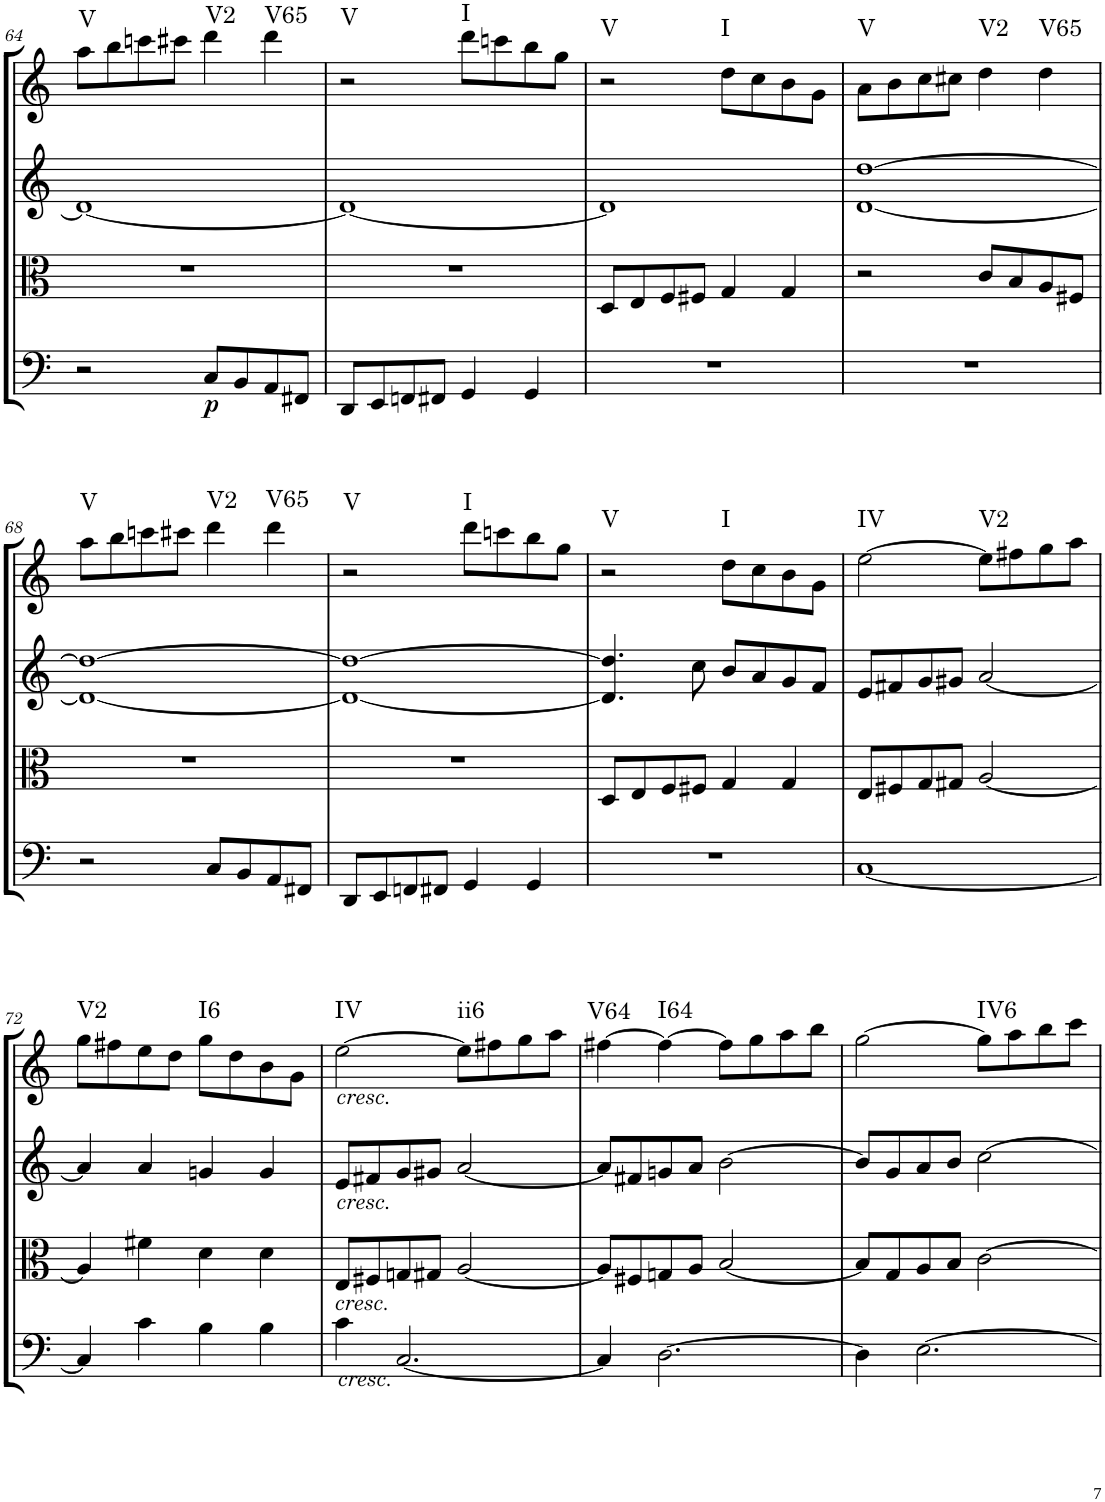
**kern	**dynam	**kern	**kern	**kern	**harte
*part4	*part4	*part3	*part2	*part1	*part1
*staff4	*staff4	*staff3	*staff2	*staff1	*
*I"Cello	*	*I"Viola	*I"2nd Violin	*I"1st Violin	*
!!LO:PB:g=z
*clefF4	*	*clefC3	*clefG2	*clefG2	*
*k[]	*	*k[]	*k[]	*k[]	*
*M2/2	*	*M2/2	*M2/2	*M2/2	*
*met(c|)	*	*met(c|)	*met(c|)	*met(c|)	*
=64	=64	=64	=64	=64	=64
!	!	!	!	!	!LO:H:kt=V
2r	.	1r	1d_	8aa\L	N
.	.	.	.	8bb\	.
.	.	.	.	8cccn\	.
.	.	.	.	8ccc#X\J	.
!	!LO:DY:b	!	!	!	!LO:H:kt=V2
8C/L	p	.	.	4ddd\	N
8BB/	.	.	.	.	.
!	!	!	!	!	!LO:H:kt=V65
8AA/	.	.	.	4ddd\	N
8FF#X/J	.	.	.	.	.
=65	=65	=65	=65	=65	=65
!	!	!	!	!	!LO:H:kt=V
8DD/L	.	1r	1d_	2r	N
8EE/	.	.	.	.	.
8FFn/	.	.	.	.	.
8FF#X/J	.	.	.	.	.
!	!	!	!	!	!LO:H:kt=I
4GG/	.	.	.	8ddd\L	N
.	.	.	.	8cccn\	.
4GG/	.	.	.	8bb\	.
.	.	.	.	8gg\J	.
=66	=66	=66	=66	=66	=66
!	!	!	!	!	!LO:H:kt=V
1r	.	8D/L	1d]	2r	N
.	.	8E/	.	.	.
.	.	8F/	.	.	.
.	.	8F#X/J	.	.	.
!	!	!	!	!	!LO:H:kt=I
.	.	4G/	.	8dd\L	N
.	.	.	.	8cc\	.
.	.	4G/	.	8b\	.
.	.	.	.	8g\J	.
=67	=67	=67	=67	=67	=67
!	!	!	!	!	!LO:H:kt=V
1r	.	2r	[1d [1dd	8a\L	N
.	.	.	.	8b\	.
.	.	.	.	8cc\	.
.	.	.	.	8cc#X\J	.
!	!	!	!	!	!LO:H:kt=V2
.	.	8c/L	.	4dd\	N
.	.	8B/	.	.	.
!	!	!	!	!	!LO:H:kt=V65
.	.	8A/	.	4dd\	N
.	.	8F#X/J	.	.	.
!!LO:LB:g=z
=68	=68	=68	=68	=68	=68
!	!	!	!	!	!LO:H:kt=V
2r	.	1r	1d_ 1dd_	8aa\L	N
.	.	.	.	8bb\	.
.	.	.	.	8cccn\	.
.	.	.	.	8ccc#X\J	.
!	!	!	!	!	!LO:H:kt=V2
8C/L	.	.	.	4ddd\	N
8BB/	.	.	.	.	.
!	!	!	!	!	!LO:H:kt=V65
8AA/	.	.	.	4ddd\	N
8FF#X/J	.	.	.	.	.
=69	=69	=69	=69	=69	=69
!	!	!	!	!	!LO:H:kt=V
8DD/L	.	1r	1d_ 1dd_	2r	N
8EE/	.	.	.	.	.
8FFn/	.	.	.	.	.
8FF#X/J	.	.	.	.	.
!	!	!	!	!	!LO:H:kt=I
4GG/	.	.	.	8ddd\L	N
.	.	.	.	8cccn\	.
4GG/	.	.	.	8bb\	.
.	.	.	.	8gg\J	.
=70	=70	=70	=70	=70	=70
!	!	!	!	!	!LO:H:kt=V
1r	.	8D/L	4.d/] 4.dd/]	2r	N
.	.	8E/	.	.	.
.	.	8F/	.	.	.
.	.	8F#X/J	8cc\	.	.
!	!	!	!	!	!LO:H:kt=I
.	.	4G/	8b/L	8dd\L	N
.	.	.	8a/	8cc\	.
.	.	4G/	8g/	8b\	.
.	.	.	8f/J	8g\J	.
=71	=71	=71	=71	=71	=71
!	!	!	!	!	!LO:H:kt=IV
[1C	.	8E/L	8e/L	[2ee\	N
.	.	8F#X/	8f#X/	.	.
.	.	8G/	8g/	.	.
.	.	8G#X/J	8g#X/J	.	.
!	!	!	!	!	!LO:H:kt=V2
.	.	[2A/	[2a/	8ee\L]	N
.	.	.	.	8ff#X\	.
.	.	.	.	8gg\	.
.	.	.	.	8aa\J	.
!!LO:LB:g=z
=72	=72	=72	=72	=72	=72
!	!	!	!	!	!LO:H:kt=V2
4C/]	.	4A/]	4a/]	8gg\L	N
.	.	.	.	8ff#X\	.
4c\	.	4f#X\	4a/	8ee\	.
.	.	.	.	8dd\J	.
!	!	!	!	!	!LO:H:kt=I6
4B\	.	4d\	4gn/	8gg\L	N
.	.	.	.	8dd\	.
4B\	.	4d\	4g/	8b\	.
.	.	.	.	8g\J	.
=73	=73	=73	=73	=73	=73
!	!	!	!	!LO:TX:b:i:t=cresc.	!
!	!	!	!LO:TX:b:i:t=cresc.	!	!
!	!	!LO:TX:b:i:t=cresc.	!	!	!
!LO:TX:a:i:t=cresc.	!	!	!	!	!LO:H:kt=IV
4c\	.	8E/L	8e/L	[2ee\	N
.	.	8F#X/	8f#X/	.	.
[2.C/	.	8Gn/	8g/	.	.
.	.	8G#X/J	8g#X/J	.	.
!	!	!	!	!	!LO:H:kt=ii6
.	.	[2A/	[2a/	8ee\L]	N
.	.	.	.	8ff#X\	.
.	.	.	.	8gg\	.
.	.	.	.	8aa\J	.
=74	=74	=74	=74	=74	=74
!	!	!	!	!	!LO:H:kt=V64
4C/]	.	8A/L]	8a/L]	[4ff#X\	N
.	.	8F#X/	8f#X/	.	.
!	!	!	!	!	!LO:H:kt=I64
[2.D\	.	8Gn/	8gn/	4ff#\_	N
.	.	8A/J	8a/J	.	.
.	.	[2B/	[2b\	8ff#\L]	.
.	.	.	.	8gg\	.
.	.	.	.	8aa\	.
.	.	.	.	8bb\J	.
=75	=75	=75	=75	=75	=75
4D\]	.	8B/L]	8b/L]	[2gg\	.
.	.	8G/	8g/	.	.
[2.E\	.	8A/	8a/	.	.
.	.	8B/J	8b/J	.	.
!	!	!	!	!	!LO:H:kt=IV6
.	.	[2c\	[2cc\	8gg\L]	N
.	.	.	.	8aa\	.
.	.	.	.	8bb\	.
.	.	.	.	8ccc\J	.
=	=	=	=	=	=
*-	*-	*-	*-	*-	*-
